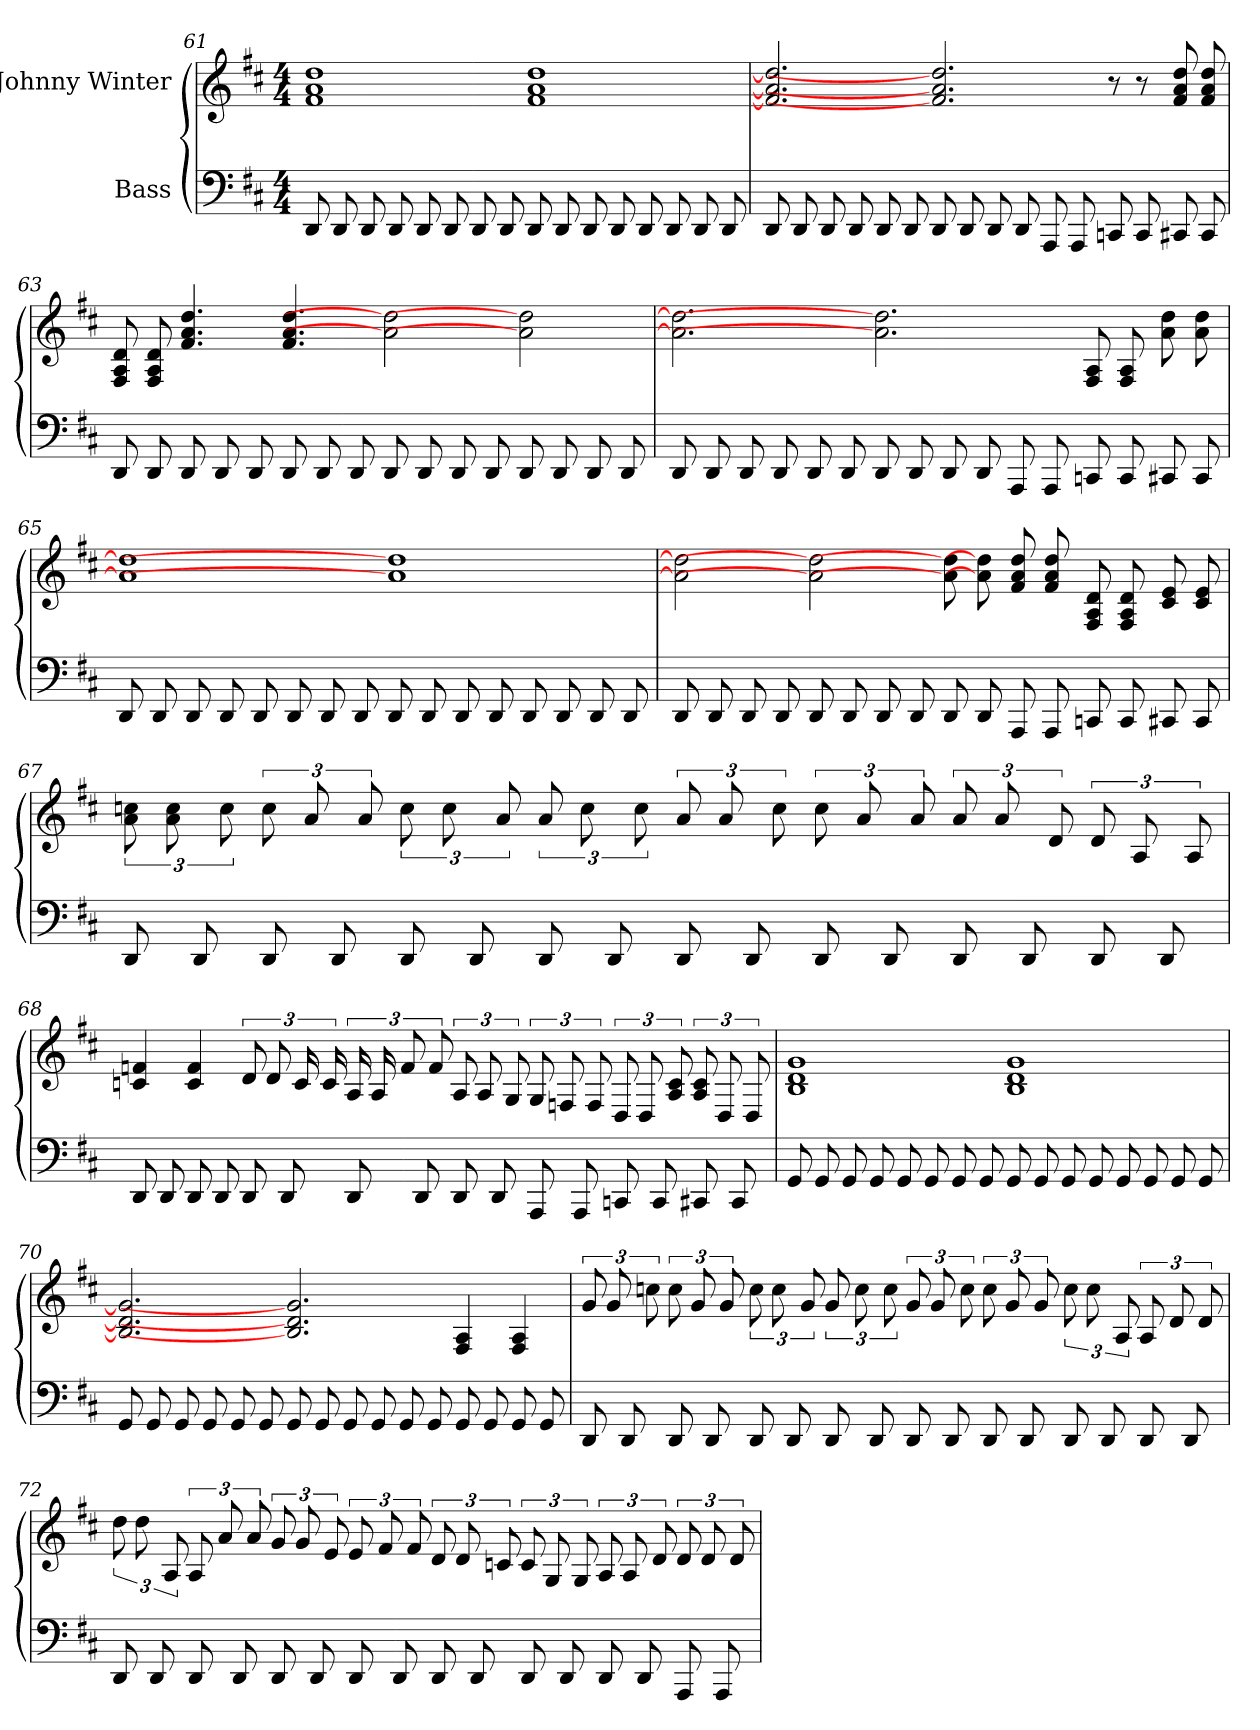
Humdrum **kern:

**kern	**kern
*part2	*part1
*staff2	*staff1
*I"Bass	*I"Johnny Winter
*	*
*k[f#c#]	*k[f#c#]
*M4/4	*M4/4
=61	=61
8DD	1dd 1a 1f#
8DD	.
8DD	.
8DD	.
8DD	.
8DD	.
8DD	.
8DD	.
8DD	1dd 1a 1f#
8DD	.
8DD	.
8DD	.
8DD	.
8DD	.
8DD	.
8DD	.
=62	=62
8DD	2.dd] 2.a] 2.f#]
8DD	.
8DD	.
8DD	.
8DD	.
8DD	.
8DD	2.dd] 2.a] 2.f#]
8DD	.
8DD	.
8DD	.
8AAA	.
8AAA	.
8CC	8r
8CC	8r
8CC#	8dd 8a 8f#
8CC#	8dd 8a 8f#
=63	=63
8DD	8d 8A 8F#
8DD	8d 8A 8F#
8DD	4.dd 4.a 4.f#
8DD	.
8DD	.
8DD	4.dd 4.a 4.f#
8DD	.
8DD	.
8DD	2dd] 2a]
8DD	.
8DD	.
8DD	.
8DD	2dd] 2a]
8DD	.
8DD	.
8DD	.
=64	=64
8DD	2.dd] 2.a]
8DD	.
8DD	.
8DD	.
8DD	.
8DD	.
8DD	2.dd] 2.a]
8DD	.
8DD	.
8DD	.
8AAA	.
8AAA	.
8CC	8A 8F#
8CC	8A 8F#
8CC#	8dd 8a
8CC#	8dd 8a
=65	=65
8DD	1dd] 1a]
8DD	.
8DD	.
8DD	.
8DD	.
8DD	.
8DD	.
8DD	.
8DD	1dd] 1a]
8DD	.
8DD	.
8DD	.
8DD	.
8DD	.
8DD	.
8DD	.
=66	=66
8DD	2dd] 2a]
8DD	.
8DD	.
8DD	.
8DD	2dd] 2a]
8DD	.
8DD	.
8DD	.
8DD	8dd] 8a]
8DD	8dd] 8a]
8AAA	8dd 8a 8f#
8AAA	8dd 8a 8f#
8CC	8d 8A 8F#
8CC	8d 8A 8F#
8CC#	8e 8c#
8CC#	8e 8c#
=67	=67
8DD	12cc 12a
.	12cc 12a
8DD	.
.	12cc
8DD	12cc
.	12a
8DD	.
.	12a
8DD	12cc
.	12cc
8DD	.
.	12a
8DD	12a
.	12cc
8DD	.
.	12cc
8DD	12a
.	12a
8DD	.
.	12cc
8DD	12cc
.	12a
8DD	.
.	12a
8DD	12a
.	12a
8DD	.
.	12d
8DD	12d
.	12A
8DD	.
.	12A
=68	=68
8DD	4f 4c
8DD	.
8DD	4f 4c
8DD	.
8DD	12d
.	12d
8DD	.
.	24c
.	24c
8DD	24A
.	24A
.	12f
8DD	.
.	12f
8DD	12A
.	12A
8DD	.
.	12G
8AAA	12G
.	12F
8AAA	.
.	12F
8CC	12D
.	12D
8CC	.
.	12c 12A
8CC#	12c 12A
.	12D
8CC#	.
.	12D
=69	=69
8GG	1g 1d 1B
8GG	.
8GG	.
8GG	.
8GG	.
8GG	.
8GG	.
8GG	.
8GG	1g 1d 1B
8GG	.
8GG	.
8GG	.
8GG	.
8GG	.
8GG	.
8GG	.
=70	=70
8GG	2.g] 2.d] 2.B]
8GG	.
8GG	.
8GG	.
8GG	.
8GG	.
8GG	2.g] 2.d] 2.B]
8GG	.
8GG	.
8GG	.
8GG	.
8GG	.
8GG	4A 4F#
8GG	.
8GG	4A 4F#
8GG	.
=71	=71
8DD	12g
.	12g
8DD	.
.	12cc
8DD	12cc
.	12g
8DD	.
.	12g
8DD	12cc
.	12cc
8DD	.
.	12g
8DD	12g
.	12cc
8DD	.
.	12cc
8DD	12g
.	12g
8DD	.
.	12cc
8DD	12cc
.	12g
8DD	.
.	12g
8DD	12cc
.	12cc
8DD	.
.	12A
8DD	12A
.	12d
8DD	.
.	12d
=72	=72
8DD	12dd
.	12dd
8DD	.
.	12A
8DD	12A
.	12a
8DD	.
.	12a
8DD	12g
.	12g
8DD	.
.	12e
8DD	12e
.	12f#
8DD	.
.	12f#
8DD	12d
.	12d
8DD	.
.	12c
8DD	12c
.	12G
8DD	.
.	12G
8DD	12A
.	12A
8DD	.
.	12d
8AAA	12d
.	12d
8AAA	.
.	12d
=	=
*-	*-
